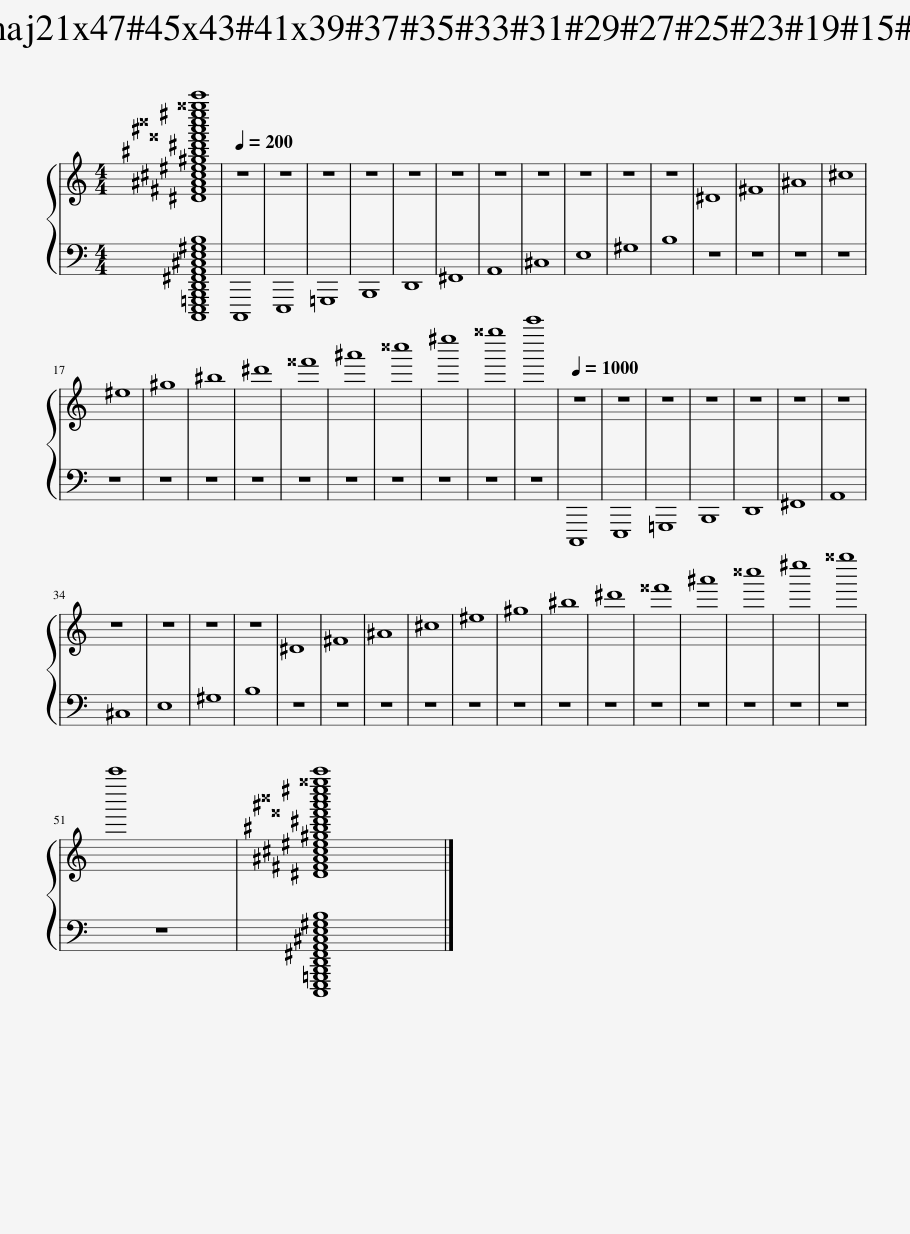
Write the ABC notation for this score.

X:1
%%score { 1 | 2 }
L:1/8
M:4/4
I:linebreak $
K:C
V:1 treble
V:2 bass
V:1
 [^D^F^A^c^e^g^b^d'^^f'^a'^^c''^e''^^g''c''']8 |[Q:1/4=200] z8 | z8 | z8 | z8 | %5
 z8 | z8 | z8 | z8 | z8 | %10
 z8 | z8 | ^D8 | ^F8 | ^A8 | %15
 ^c8 |$ ^e8 | ^g8 | ^b8 | ^d'8 | %20
 ^^f'8 | ^a'8 | ^^c''8 | ^e''8 | ^^g''8 | %25
 c'''8 |[Q:1/4=1000] z8 | z8 | z8 | z8 | %30
 z8 | z8 | z8 |$ z8 | z8 | %35
 z8 | z8 | ^D8 | ^F8 | ^A8 | %40
 ^c8 | ^e8 | ^g8 | ^b8 | ^d'8 | %45
 ^^f'8 | ^a'8 | ^^c''8 | ^e''8 | ^^g''8 |$ %50
 c'''8 | [^D^F^A^c^e^g^b^d'^^f'^a'^^c''^e''^^g''c''']8 |] %52
V:2
 [C,,,E,,,=G,,,B,,,D,,^F,,A,,^C,E,^G,B,]8 | C,,,8 | E,,,8 | =G,,,8 | B,,,8 | %5
 D,,8 | ^F,,8 | A,,8 | ^C,8 | E,8 | %10
 ^G,8 | B,8 | z8 | z8 | z8 | %15
 z8 |$ z8 | z8 | z8 | z8 | %20
 z8 | z8 | z8 | z8 | z8 | %25
 z8 | C,,,8 | E,,,8 | =G,,,8 | B,,,8 | %30
 D,,8 | ^F,,8 | A,,8 |$ ^C,8 | E,8 | %35
 ^G,8 | B,8 | z8 | z8 | z8 | %40
 z8 | z8 | z8 | z8 | z8 | %45
 z8 | z8 | z8 | z8 | z8 |$ %50
 z8 | [C,,,E,,,=G,,,B,,,D,,^F,,A,,^C,E,^G,B,]8 |] %52
